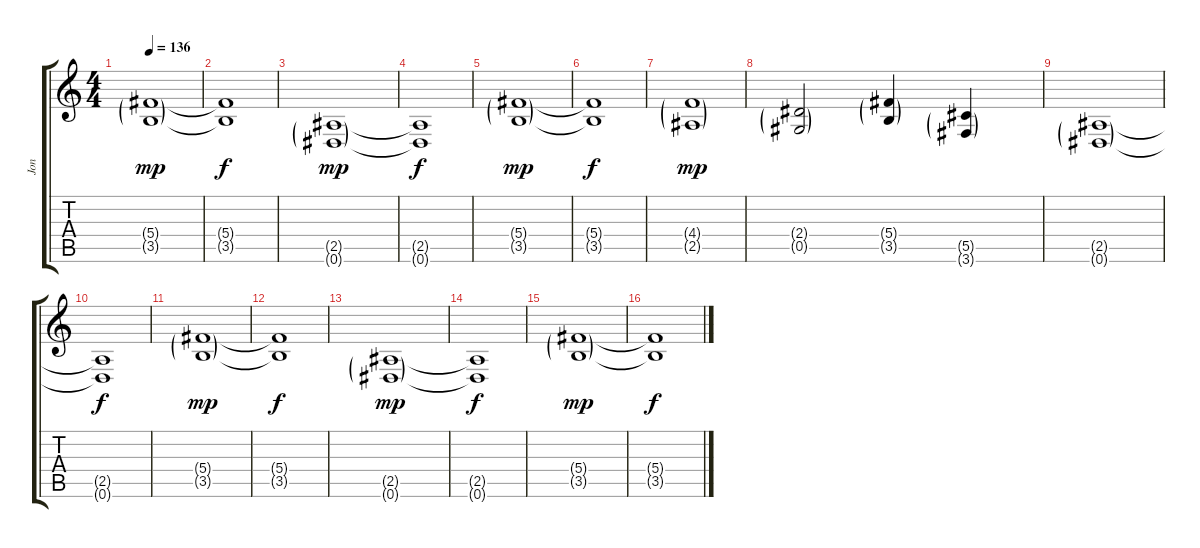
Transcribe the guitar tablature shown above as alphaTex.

\track ("Jon" "Jon") {instrument distortionguitar}
\staff {score tabs}
\tuning (Eb4 Bb3 Gb3 Db3 Ab2 Eb2) {hide}
\ts (4 4)
\tempo 136
\clef g2
\ks c
(5.4{g} 3.5{g}).1{dy mp} |
(5.4{t} 3.5{t}).1{dy f} |
(2.5{g} 0.6{g}).1{dy mp} |
(2.5{t} 0.6{t}).1{dy f} |
(5.4{g} 3.5{g}).1{dy mp} |
(5.4{t} 3.5{t}).1{dy f} |
(4.4{g} 2.5{g}).1{dy mp} |
(2.4{g} 0.5{g}).2 (5.4{g} 3.5{g}).4 (5.5{g} 3.6{g}).4 |
(2.5{g} 0.6{g}).1 |
(2.5{t} 0.6{t}).1{dy f} |
(5.4{g} 3.5{g}).1{dy mp} |
(5.4{t} 3.5{t}).1{dy f} |
(2.5{g} 0.6{g}).1{dy mp} |
(2.5{t} 0.6{t}).1{dy f} |
(5.4{g} 3.5{g}).1{dy mp} |
(5.4{t} 3.5{t}).1{dy f}
